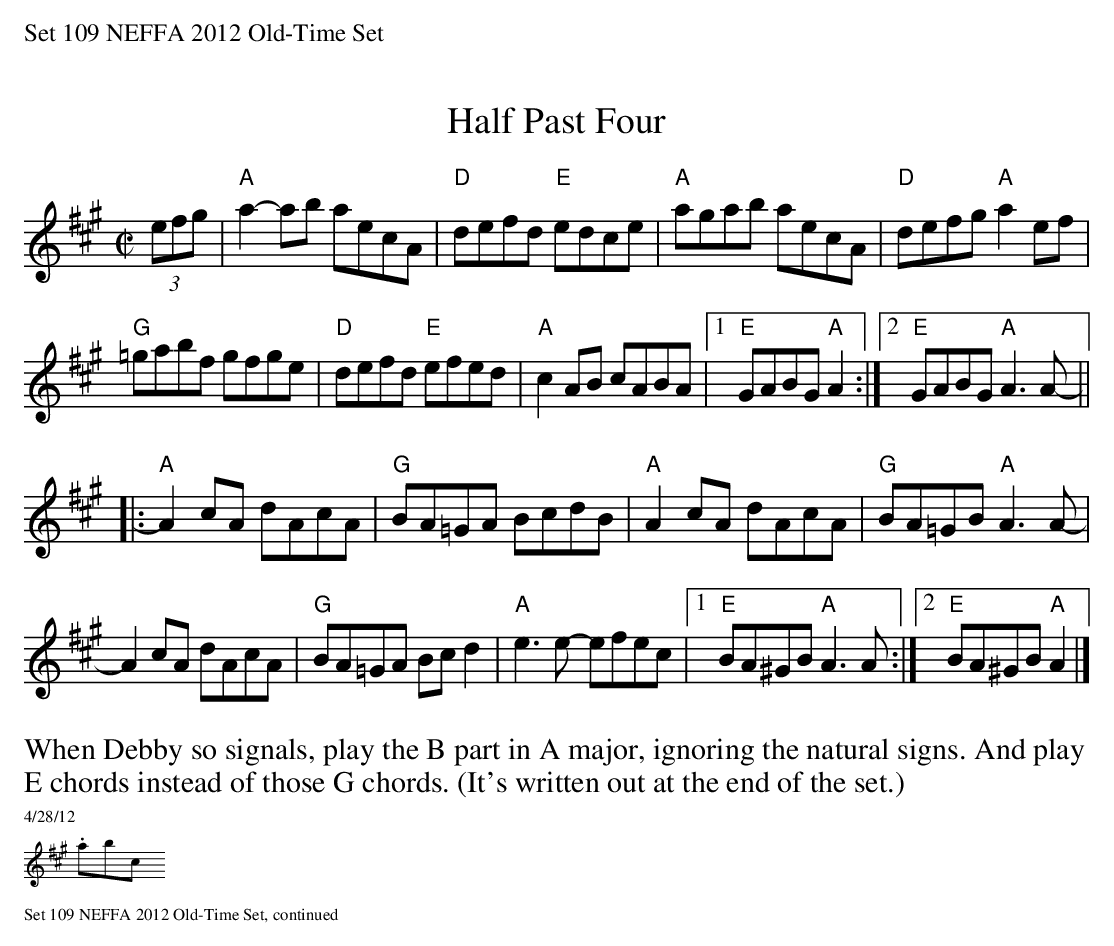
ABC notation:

X:1
T: Half Past Four
M: C|
L: 1/8
K:A
(3efg |"A"a2-ab aecA|"D"defd "E"edce|"A"agab aecA|"D"defg "A"a2 ef|
"G"=gabf gfge|"D"defd "E"efed|"A"c2 AB cABA|1"E"GABG "A"A2 :|[2 "E"GABG "A"A3 A- ||
|:"A"A2 cA dAcA| "G"BA=GA BcdB| "A"A2 cA dAcA|"G"BA=GB "A"A3 A-|
A2 cA dAcA|"G" BA=GA Bc d2|"A"e3 e- efec|1"E"BA^GB "A"A3 A:|\
	[2 "E"BA^GB "A"A2|]
%%begintext ragged
When Debby so signals, play the B part in A major, ignoring the natural signs.  And play E chords instead of those G chords. (It's written out at the end of the set.)
%%endtext
%%text 4/28/12
.abc
